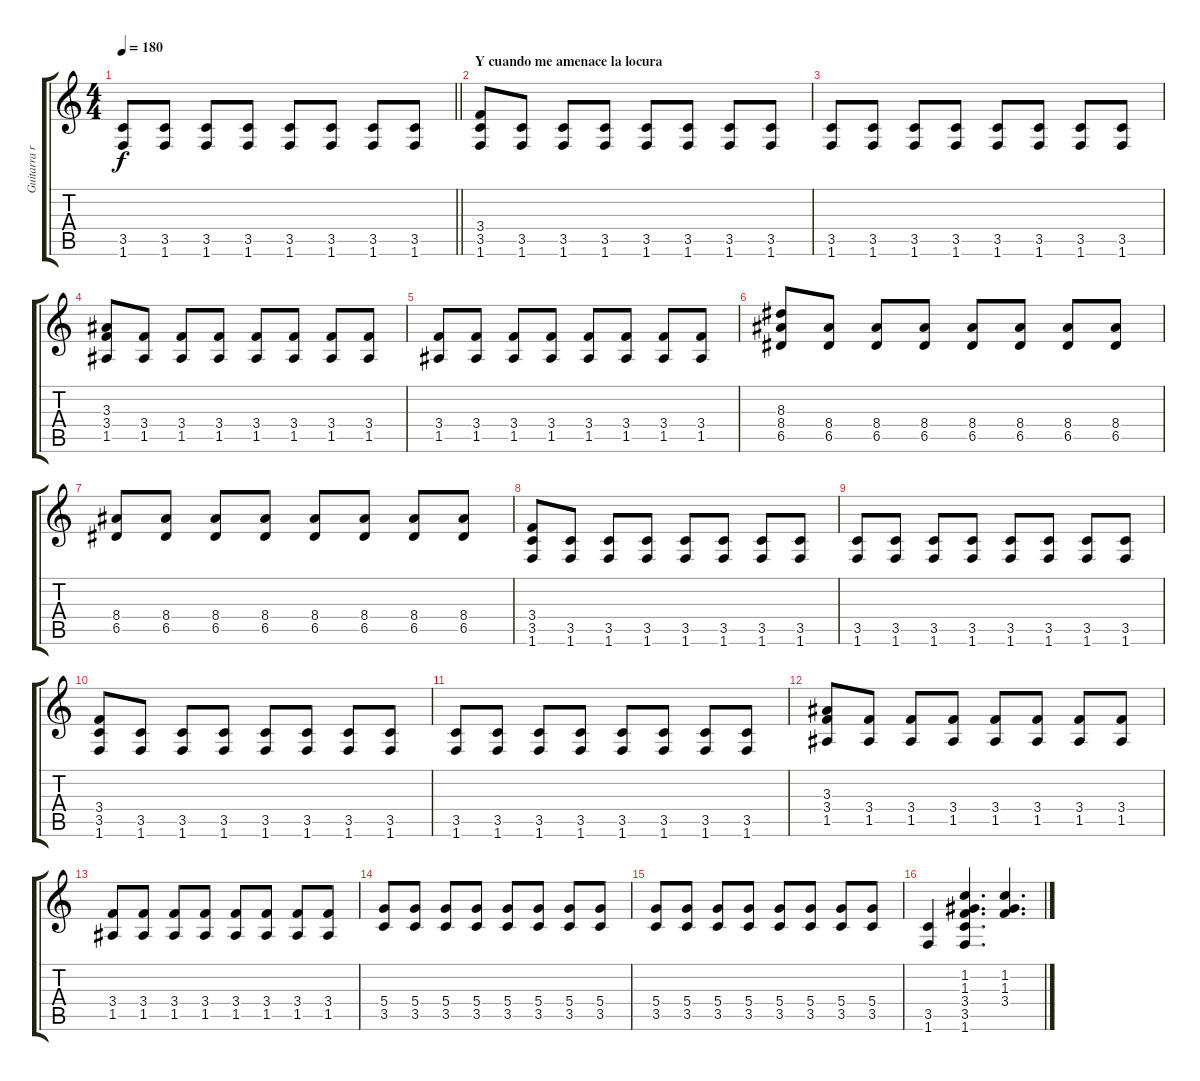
\track ("Guitarra rítmica" "Guitarra r") {instrument distortionguitar}
\staff {score tabs}
\tuning (E4 B3 G3 D3 A2 E2) {hide}
\ts (4 4)
\tempo 180
\clef g2
\barLineRight lightlight
\ks c
(3.5 1.6).8{dy f} (3.5 1.6).8 (3.5 1.6).8 (3.5 1.6).8 (3.5 1.6).8 (3.5 1.6).8 (3.5 1.6).8 (3.5 1.6).8 |
\section ("" "Y cuando me amenace la locura")
(3.4 3.5 1.6).8 (3.5 1.6).8 (3.5 1.6).8 (3.5 1.6).8 (3.5 1.6).8 (3.5 1.6).8 (3.5 1.6).8 (3.5 1.6).8 |
(3.5 1.6).8 (3.5 1.6).8 (3.5 1.6).8 (3.5 1.6).8 (3.5 1.6).8 (3.5 1.6).8 (3.5 1.6).8 (3.5 1.6).8 |
(3.3 3.4 1.5).8 (3.4 1.5).8 (3.4 1.5).8 (3.4 1.5).8 (3.4 1.5).8 (3.4 1.5).8 (3.4 1.5).8 (3.4 1.5).8 |
(3.4 1.5).8 (3.4 1.5).8 (3.4 1.5).8 (3.4 1.5).8 (3.4 1.5).8 (3.4 1.5).8 (3.4 1.5).8 (3.4 1.5).8 |
(8.3 8.4 6.5).8 (8.4 6.5).8 (8.4 6.5).8 (8.4 6.5).8 (8.4 6.5).8 (8.4 6.5).8 (8.4 6.5).8 (8.4 6.5).8 |
(8.4 6.5).8 (8.4 6.5).8 (8.4 6.5).8 (8.4 6.5).8 (8.4 6.5).8 (8.4 6.5).8 (8.4 6.5).8 (8.4 6.5).8 |
(3.4 3.5 1.6).8 (3.5 1.6).8 (3.5 1.6).8 (3.5 1.6).8 (3.5 1.6).8 (3.5 1.6).8 (3.5 1.6).8 (3.5 1.6).8 |
(3.5 1.6).8 (3.5 1.6).8 (3.5 1.6).8 (3.5 1.6).8 (3.5 1.6).8 (3.5 1.6).8 (3.5 1.6).8 (3.5 1.6).8 |
(3.4 3.5 1.6).8 (3.5 1.6).8 (3.5 1.6).8 (3.5 1.6).8 (3.5 1.6).8 (3.5 1.6).8 (3.5 1.6).8 (3.5 1.6).8 |
(3.5 1.6).8 (3.5 1.6).8 (3.5 1.6).8 (3.5 1.6).8 (3.5 1.6).8 (3.5 1.6).8 (3.5 1.6).8 (3.5 1.6).8 |
(3.3 3.4 1.5).8 (3.4 1.5).8 (3.4 1.5).8 (3.4 1.5).8 (3.4 1.5).8 (3.4 1.5).8 (3.4 1.5).8 (3.4 1.5).8 |
(3.4 1.5).8 (3.4 1.5).8 (3.4 1.5).8 (3.4 1.5).8 (3.4 1.5).8 (3.4 1.5).8 (3.4 1.5).8 (3.4 1.5).8 |
(5.4 3.5).8 (5.4 3.5).8 (5.4 3.5).8 (5.4 3.5).8 (5.4 3.5).8 (5.4 3.5).8 (5.4 3.5).8 (5.4 3.5).8 |
(5.4 3.5).8 (5.4 3.5).8 (5.4 3.5).8 (5.4 3.5).8 (5.4 3.5).8 (5.4 3.5).8 (5.4 3.5).8 (5.4 3.5).8 |
(3.5 1.6).4 (1.2 1.3 3.4 3.5 1.6).4{d} (1.2 1.3 3.4).4{d}
